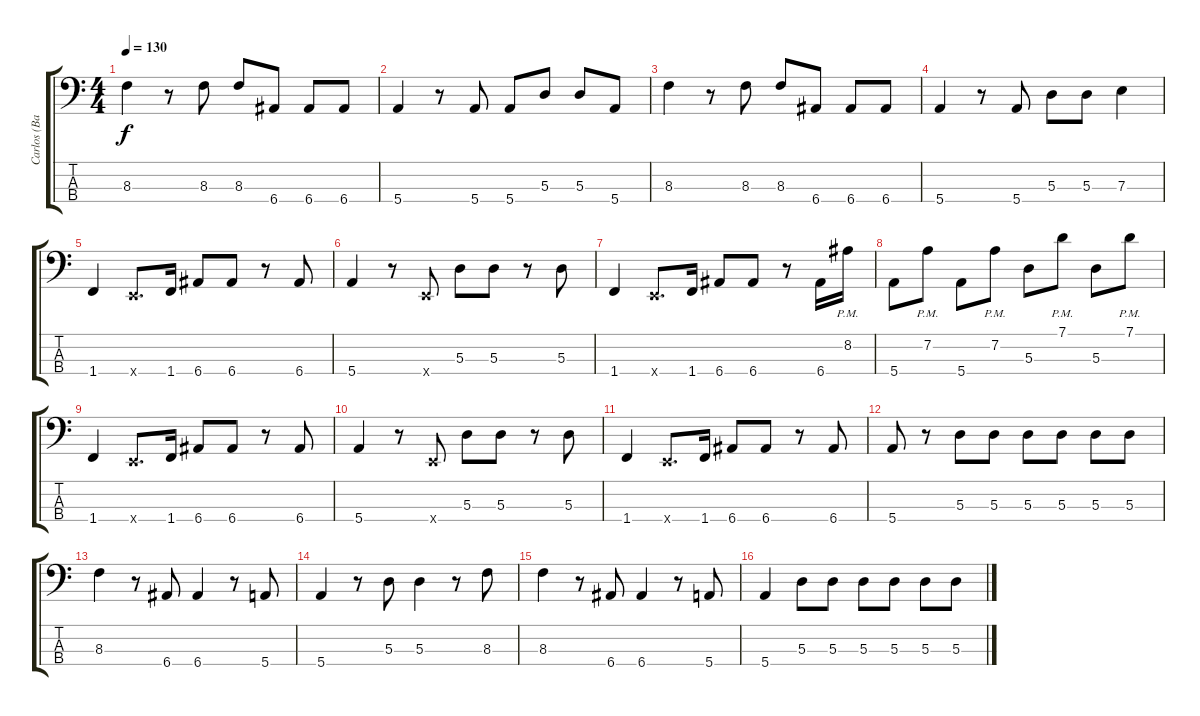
\track ("Carlos (Bass)" "Carlos (Ba") {instrument electricbasspick}
\staff {score tabs}
\tuning (G2 D2 A1 E1) {hide}
\ts (4 4)
\tempo 130
\clef f4
\ks c
8.3.4{dy f} r.8 8.3.8 8.3.8 6.4.8 6.4.8 6.4.8 |
5.4.4 r.8 5.4.8 5.4.8 5.3.8 5.3.8 5.4.8 |
8.3.4 r.8 8.3.8 8.3.8 6.4.8 6.4.8 6.4.8 |
5.4.4 r.8 5.4.8 5.3.8 5.3.8 7.3.4 |
1.4.4 0.4{x}.8{d} 1.4.16 6.4.8 6.4.8 r.8 6.4.8 |
5.4.4 r.8 0.4{x}.8 5.3.8 5.3.8 r.8 5.3.8 |
1.4.4 0.4{x}.8{d} 1.4.16 6.4.8 6.4.8 r.8 6.4.16 8.2{pm}.16 |
5.4.8 7.2{pm}.8 5.4.8 7.2{pm}.8 5.3.8 7.1{pm}.8 5.3.8 7.1{pm}.8 |
1.4.4 0.4{x}.8{d} 1.4.16 6.4.8 6.4.8 r.8 6.4.8 |
5.4.4 r.8 0.4{x}.8 5.3.8 5.3.8 r.8 5.3.8 |
1.4.4 0.4{x}.8{d} 1.4.16 6.4.8 6.4.8 r.8 6.4.8 |
5.4.8 r.8 5.3.8 5.3.8 5.3.8 5.3.8 5.3.8 5.3.8 |
8.3.4 r.8 6.4.8 6.4.4 r.8 5.4.8 |
5.4.4 r.8 5.3.8 5.3.4 r.8 8.3.8 |
8.3.4 r.8 6.4.8 6.4.4 r.8 5.4.8 |
5.4.4 5.3.8 5.3.8 5.3.8 5.3.8 5.3.8 5.3.8
